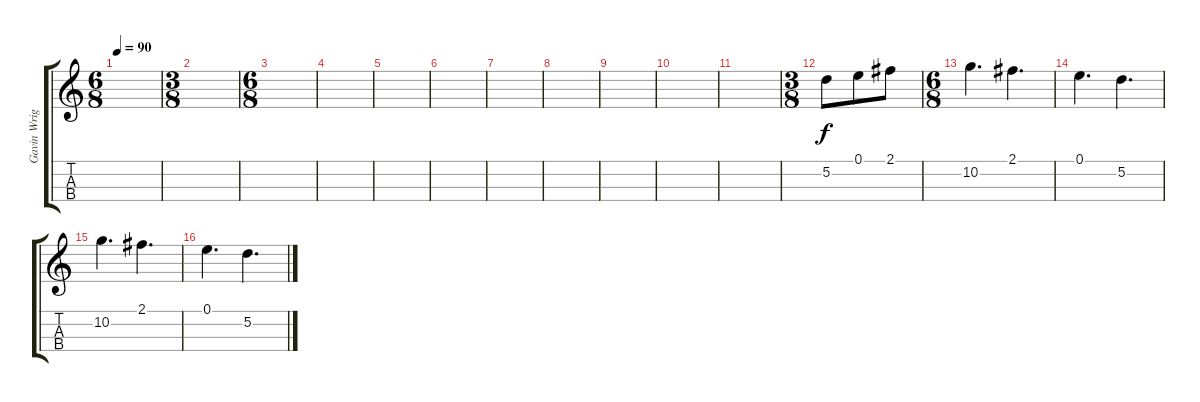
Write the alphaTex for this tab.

\track ("Gavin Wright" "Gavin Wrig") {instrument violin}
\staff {score tabs}
\tuning (E5 A4 D4 G3) {hide}
\ts (6 8)
\tempo 90
\clef g2
\ks c
|
\ts (3 8)
|
\ts (6 8)
|
|
|
|
|
|
|
|
|
\ts (3 8)
5.2.8 0.1.8 2.1.8 |
\ts (6 8)
10.2.4{d} 2.1.4{d} |
0.1.4{d} 5.2.4{d} |
10.2.4{d} 2.1.4{d} |
0.1.4{d} 5.2.4{d}
